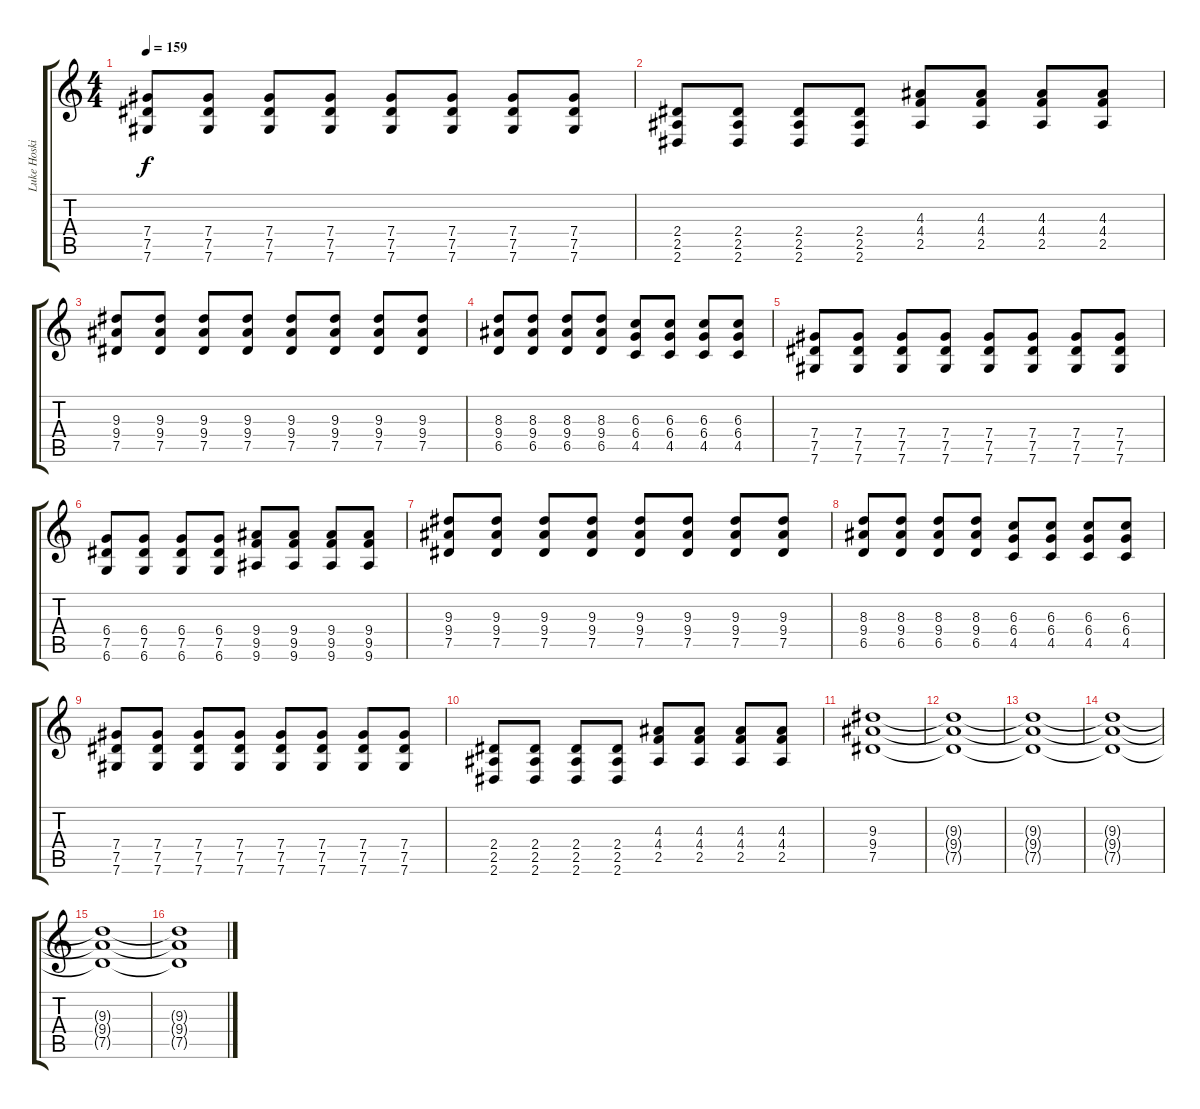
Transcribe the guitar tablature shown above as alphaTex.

\track ("Luke Hoskin" "Luke Hoski") {instrument distortionguitar}
\staff {score tabs}
\tuning (Eb4 Bb3 Gb3 Db3 Ab2 Db2) {hide}
\ts (4 4)
\tempo 159
\clef g2
\ks c
(7.4 7.5 7.6).8{dy f} (7.4 7.5 7.6).8 (7.4 7.5 7.6).8 (7.4 7.5 7.6).8 (7.4 7.5 7.6).8 (7.4 7.5 7.6).8 (7.4 7.5 7.6).8 (7.4 7.5 7.6).8 |
(2.4 2.5 2.6).8 (2.4 2.5 2.6).8 (2.4 2.5 2.6).8 (2.4 2.5 2.6).8 (4.3 4.4 2.5).8 (4.3 4.4 2.5).8 (4.3 4.4 2.5).8 (4.3 4.4 2.5).8 |
(9.3 9.4 7.5).8 (9.3 9.4 7.5).8 (9.3 9.4 7.5).8 (9.3 9.4 7.5).8 (9.3 9.4 7.5).8 (9.3 9.4 7.5).8 (9.3 9.4 7.5).8 (9.3 9.4 7.5).8 |
(8.3 9.4 6.5).8 (8.3 9.4 6.5).8 (8.3 9.4 6.5).8 (8.3 9.4 6.5).8 (6.3 6.4 4.5).8 (6.3 6.4 4.5).8 (6.3 6.4 4.5).8 (6.3 6.4 4.5).8 |
(7.4 7.5 7.6).8{volume 8} (7.4 7.5 7.6).8 (7.4 7.5 7.6).8 (7.4 7.5 7.6).8 (7.4 7.5 7.6).8 (7.4 7.5 7.6).8 (7.4 7.5 7.6).8 (7.4 7.5 7.6).8 |
(6.4 7.5 6.6).8 (6.4 7.5 6.6).8 (6.4 7.5 6.6).8 (6.4 7.5 6.6).8 (9.4 9.5 9.6).8 (9.4 9.5 9.6).8 (9.4 9.5 9.6).8 (9.4 9.5 9.6).8 |
(9.3 9.4 7.5).8 (9.3 9.4 7.5).8 (9.3 9.4 7.5).8 (9.3 9.4 7.5).8 (9.3 9.4 7.5).8 (9.3 9.4 7.5).8 (9.3 9.4 7.5).8 (9.3 9.4 7.5).8 |
(8.3 9.4 6.5).8 (8.3 9.4 6.5).8 (8.3 9.4 6.5).8 (8.3 9.4 6.5).8 (6.3 6.4 4.5).8 (6.3 6.4 4.5).8 (6.3 6.4 4.5).8 (6.3 6.4 4.5).8 |
(7.4 7.5 7.6).8{volume 6} (7.4 7.5 7.6).8 (7.4 7.5 7.6).8 (7.4 7.5 7.6).8 (7.4 7.5 7.6).8 (7.4 7.5 7.6).8 (7.4 7.5 7.6).8 (7.4 7.5 7.6).8 |
(2.4 2.5 2.6).8 (2.4 2.5 2.6).8 (2.4 2.5 2.6).8 (2.4 2.5 2.6).8 (4.3 4.4 2.5).8 (4.3 4.4 2.5).8 (4.3 4.4 2.5).8 (4.3 4.4 2.5).8 |
(9.3 9.4 7.5).1 |
(9.3{t} 9.4{t} 7.5{t}).1 |
(9.3{t} 9.4{t} 7.5{t}).1{volume 3} |
(9.3{t} 9.4{t} 7.5{t}).1 |
(9.3{t} 9.4{t} 7.5{t}).1 |
(9.3{t} 9.4{t} 7.5{t}).1
